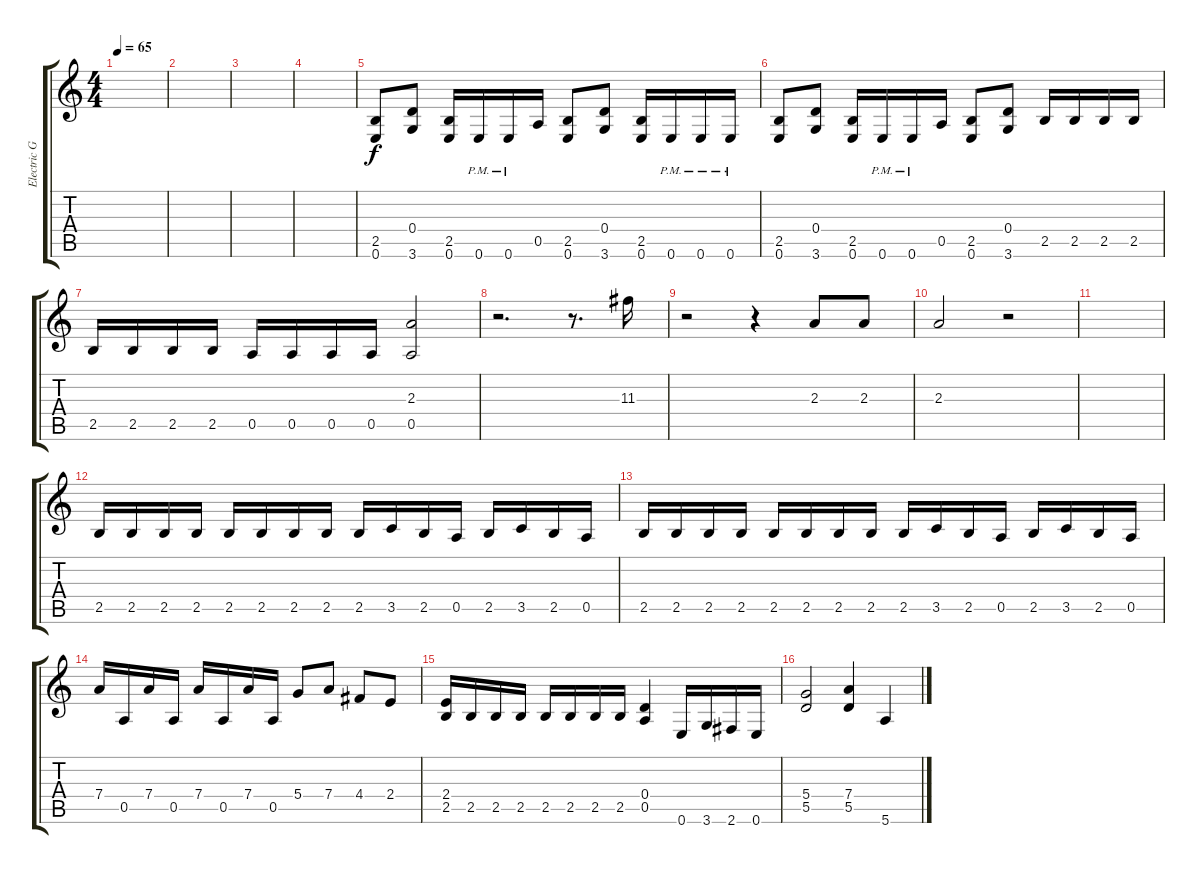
\track ("Electric Guitar 2" "Electric G") {instrument distortionguitar}
\staff {score tabs}
\tuning (E4 B3 G3 D3 A2 E2) {hide}
\ts (4 4)
\tempo 65
\clef g2
\ks c
|
|
|
|
(2.5 0.6).8 (0.4 3.6).8 (2.5 0.6).16 0.6{pm}.16 0.6{pm}.16 0.5.16 (2.5 0.6).8 (0.4 3.6).8 (2.5 0.6).16 0.6{pm}.16 0.6{pm}.16 0.6{pm}.16 |
(2.5 0.6).8 (0.4 3.6).8 (2.5 0.6).16 0.6{pm}.16 0.6{pm}.16 0.5.16 (2.5 0.6).8 (0.4 3.6).8 2.5.16 2.5.16 2.5.16 2.5.16 |
2.5.16 2.5.16 2.5.16 2.5.16 0.5.16 0.5.16 0.5.16 0.5.16 (2.3 0.5).2 |
r.2{d} r.8{d} 11.3.16 |
r.2 r.4 2.3.8 2.3.8 |
2.3.2 r.2 |
|
2.5.16 2.5.16 2.5.16 2.5.16 2.5.16 2.5.16 2.5.16 2.5.16 2.5.16 3.5.16 2.5.16 0.5.16 2.5.16 3.5.16 2.5.16 0.5.16 |
2.5.16 2.5.16 2.5.16 2.5.16 2.5.16 2.5.16 2.5.16 2.5.16 2.5.16 3.5.16 2.5.16 0.5.16 2.5.16 3.5.16 2.5.16 0.5.16 |
7.4.16 0.5.16 7.4.16 0.5.16 7.4.16 0.5.16 7.4.16 0.5.16 5.4.8 7.4.8 4.4.8 2.4.8 |
(2.4 2.5).16 2.5.16 2.5.16 2.5.16 2.5.16 2.5.16 2.5.16 2.5.16 (0.4 0.5).4 0.6.16 3.6.16 2.6.16 0.6.16 |
(5.4 5.5).2 (7.4 5.5).4 5.6.4
